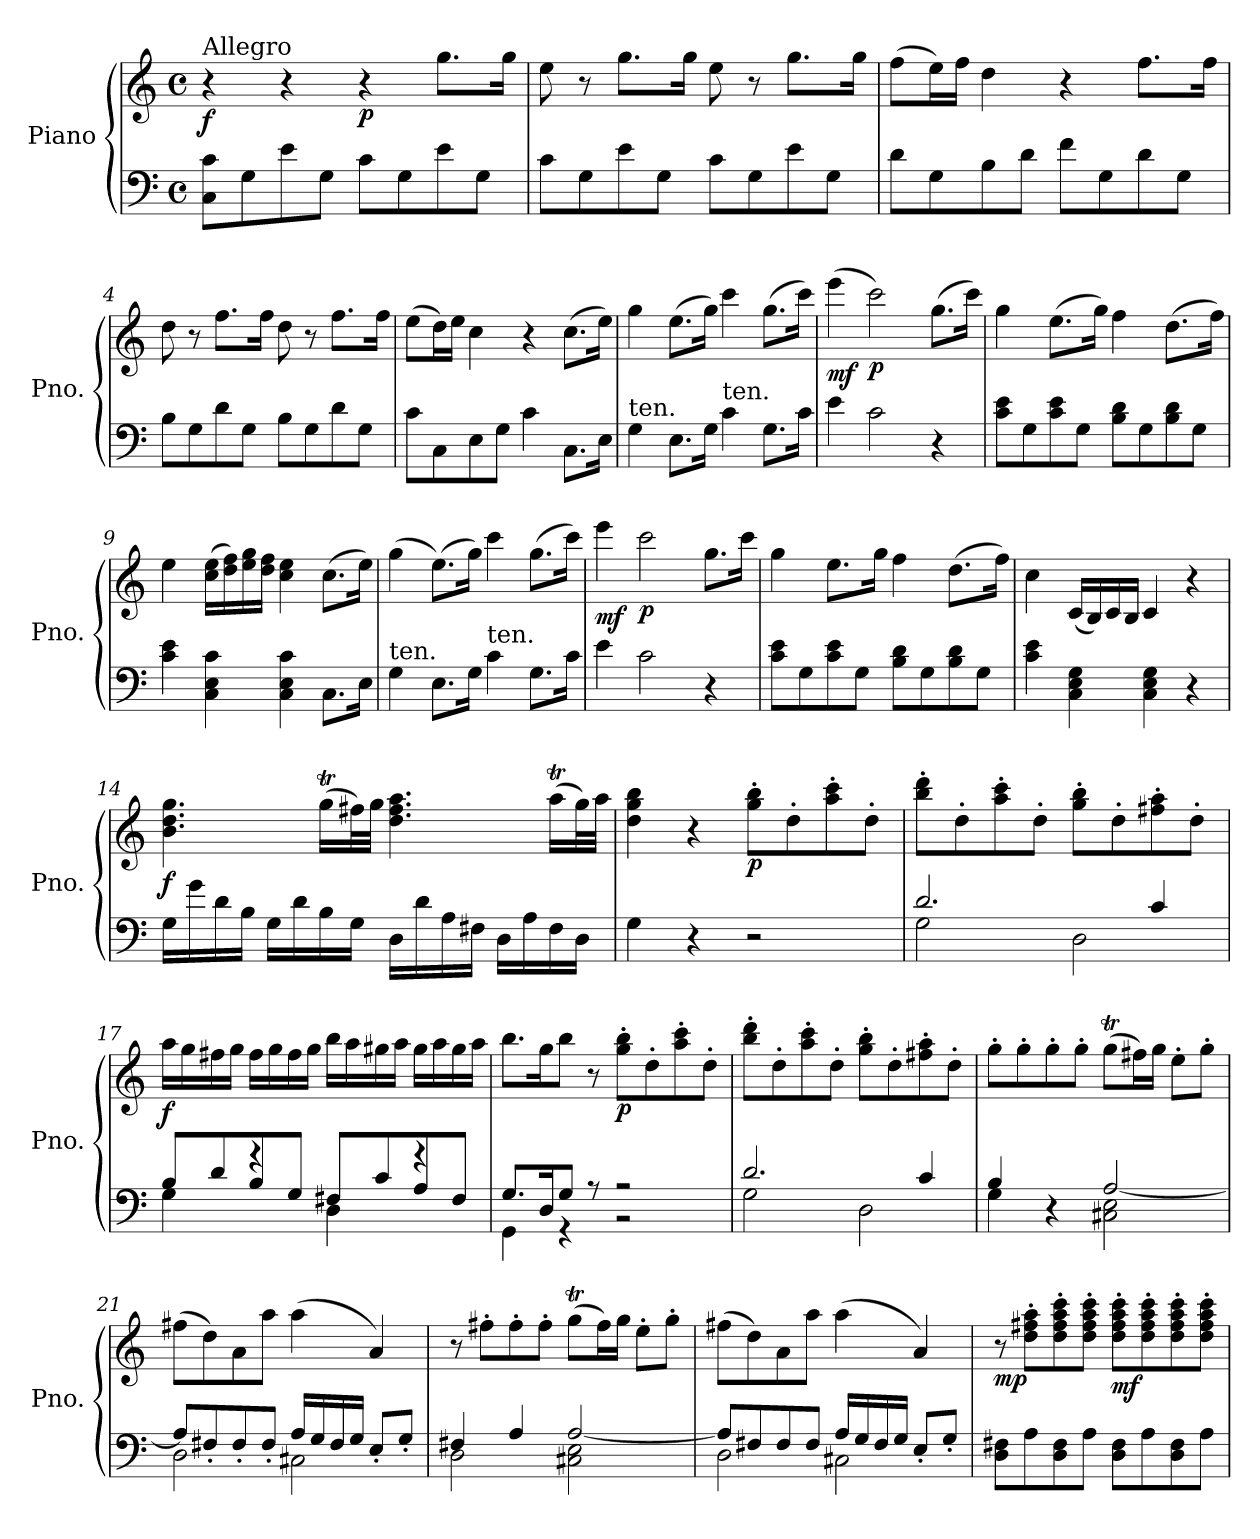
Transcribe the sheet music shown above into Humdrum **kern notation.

**kern	**kern	**dynam
*part1	*part1	*part1
*staff2	*staff1	*staff1/2
*I"Piano	*	*
*I'Pno.	*	*
*clefF4	*clefG2	*
*k[]	*k[]	*
*C:	*C:	*
*M4/4	*M4/4	*
*met(c)	*met(c)	*
=1	=1	=1
!	!LO:TX:a:t=Allegro	!
!	!	!LO:DY:b
8C\ 8c\L	4r	f
8G\	.	.
8e\	4r	.
8G\J	.	.
!	!	!LO:DY:b
8c\L	4r	p
8G\	.	.
8e\	8.gg\L	.
8G\J	.	.
.	16gg\Jk	.
=2	=2	=2
8c\L	8ee\	.
8G\	8r	.
8e\	8.gg\L	.
8G\J	.	.
.	16gg\Jk	.
8c\L	8ee\	.
8G\	8r	.
8e\	8.gg\L	.
8G\J	.	.
.	16gg\Jk	.
=3	=3	=3
8d\L	(8ff\L	.
8G\	16ee\L)	.
.	16ff\JJ	.
8B\	4dd\	.
8d\J	.	.
8f\L	4r	.
8G\	.	.
8d\	8.ff\L	.
8G\J	.	.
.	16ff\Jk	.
=4	=4	=4
8B\L	8dd\	.
8G\	8r	.
8d\	8.ff\L	.
8G\J	.	.
.	16ff\Jk	.
8B\L	8dd\	.
8G\	8r	.
8d\	8.ff\L	.
8G\J	.	.
.	16ff\Jk	.
!!LO:LB:g=z
=5	=5	=5
8c\L	(8ee\L	.
8C\	16dd\L)	.
.	16ee\JJ	.
8E\	4cc\	.
8G\J	.	.
4c\	4r	.
8.C\L	(8.cc\L	.
16E\Jk	16ee\Jk)	.
=6	=6	=6
!LO:TX:a:t=ten.	!	!
4G\	4gg\	.
8.E\L	(8.ee\L	.
16G\Jk	16gg\Jk)	.
!LO:TX:a:t=ten.	!	!
4c\	4ccc\	.
8.G\L	(8.gg\L	.
16c\Jk	16ccc\Jk)	.
=7	=7	=7
!	!	!LO:DY:b
4e\	(4eee\	mf
!	!	!LO:DY:b
2c\	2ccc\)	p
4r	(8.gg\L	.
.	16ccc\Jk)	.
=8	=8	=8
8c\ 8e\L	4gg\	.
8G\	.	.
8c\ 8e\	(8.ee\L	.
8G\J	.	.
.	16gg\Jk)	.
8B\ 8d\L	4ff\	.
8G\	.	.
8B\ 8d\	(8.dd\L	.
8G\J	.	.
.	16ff\Jk)	.
=9	=9	=9
4c\ 4e\	4ee\	.
4C\ 4E\ 4c\	(16cc\ 16ee\LL	.
.	16dd\ 16ff\)	.
.	16ee\ 16gg\	.
.	16dd\ 16ff\JJ	.
4C\ 4E\ 4c\	4cc\ 4ee\	.
8.C\L	(8.cc\L	.
16E\Jk	16ee\Jk)	.
=10	=10	=10
!LO:TX:a:t=ten.	!	!
4G\	(4gg\	.
8.E\L	(8.ee\L)	.
16G\Jk	16gg\Jk)	.
!LO:TX:a:t=ten.	!	!
4c\	4ccc\	.
8.G\L	(8.gg\L	.
16c\Jk	16ccc\Jk)	.
!!LO:LB:g=z
=11	=11	=11
!	!	!LO:DY:b
4e\	4eee\	mf
!	!	!LO:DY:b
2c\	2ccc\	p
4r	8.gg\L	.
.	16ccc\Jk	.
=12	=12	=12
8c\ 8e\L	4gg\	.
8G\	.	.
8c\ 8e\	8.ee\L	.
8G\J	.	.
.	16gg\Jk	.
8B\ 8d\L	4ff\	.
8G\	.	.
8B\ 8d\	(8.dd\L	.
8G\J	.	.
.	16ff\Jk)	.
=13	=13	=13
4c\ 4e\	4cc\	.
4C\ 4E\ 4G\	(16c/LL	.
.	16B/)	.
.	16c/	.
.	16B/JJ	.
4C\ 4E\ 4G\	4c/	.
4r	4r	.
=14	=14	=14
!	!	!LO:DY:b
16G\LL	4.b\ 4.dd\ 4.gg\	f
16g\	.	.
16d\	.	.
16B\JJ	.	.
16G\LL	.	.
16d\	.	.
16B\	(16ggT\LL	.
16G\JJ	32ff#X\L)	.
.	32gg\JJJ	.
16D\LL	4.dd\ 4.ff#\ 4.aa\	.
16d\	.	.
16A\	.	.
16F#X\JJ	.	.
16D\LL	.	.
16A\	.	.
16F#\	(16aaT\LL	.
16D\JJ	32gg\L)	.
.	32aa\JJJ	.
=15	=15	=15
4G\	4dd\ 4gg\ 4bb\	.
4r	4r	.
!	!	!LO:DY:b
2r	8gg\' 8bb\'L	p
.	8dd'\	.
.	8aa\' 8ccc\'	.
.	8dd'\J	.
!!LO:LB:g=z
=16	=16	=16
*^	*	*
2G\	2.d/	8bb\' 8ddd\'L	.
.	.	8dd'\	.
.	.	8aa\' 8ccc\'	.
.	.	8dd'\J	.
2D\	.	8gg\' 8bb\'L	.
.	.	8dd'\	.
.	4c/	8ff#X\' 8aa\'	.
.	.	8dd'\J	.
=17	=17	=17	=17
!	!	!	!LO:DY:b
4G\	8B/L	16aa\LL	f
.	.	16gg\	.
.	8d/	16ff#X\	.
.	.	16gg\JJ	.
4r	8B/	16ff#\LL	.
.	.	16gg\	.
.	8G/J	16ff#\	.
.	.	16gg\JJ	.
4D\	8F#X/L	16bb\LL	.
.	.	16aa\	.
.	8c/	16gg#X\	.
.	.	16aa\JJ	.
4r	8A/	16gg#\LL	.
.	.	16aa\	.
.	8F#/J	16gg#\	.
.	.	16aa\JJ	.
=18	=18	=18	=18
8.G/L	4GG\	8.bb\L	.
16D/K	.	16gg\K	.
8G/J	4rGG	8bb\J	.
8r	.	8r	.
!	!	!	!LO:DY:b
2r	2r	8gg\' 8bb\'L	p
.	.	8dd'\	.
.	.	8aa\' 8ccc\'	.
.	.	8dd'\J	.
=19	=19	=19	=19
2G\	2.d/	8bb\' 8ddd\'L	.
.	.	8dd'\	.
.	.	8aa\' 8ccc\'	.
.	.	8dd'\J	.
2D\	.	8gg\' 8bb\'L	.
.	.	8dd'\	.
.	4c/	8ff#X\' 8aa\'	.
.	.	8dd'\J	.
!!LO:PB:g=z
=20	=20	=20	=20
4G\	4B/	8gg'\L	.
.	.	8gg'\	.
4r	4ryy	8gg'\	.
.	.	8gg'\J	.
2C#X\ 2E\	[2A/	(8ggT\L	.
.	.	16ff#X\L)	.
.	.	16gg\JJ	.
.	.	8ee'\L	.
.	.	8gg'\J	.
=21	=21	=21	=21
2D\	8A/L]	(8ff#X\L	.
.	8F#X'/	8dd\)	.
.	8F#'/	8a\	.
.	8F#'/J	8aa\J	.
2C#X\	16A/LL	(4aa\	.
.	16G/	.	.
.	16F#/	.	.
.	16G/JJ	.	.
.	8E'/L	4a/)	.
.	8G'/J	.	.
=22	=22	=22	=22
2D\	4F#X/	8r	.
.	.	8ff#X'\L	.
.	4A/	8ff#'\	.
.	.	8ff#'\J	.
2C#X\ 2E\	[2A/	(8ggT\L	.
.	.	16ff#\L)	.
.	.	16gg\JJ	.
.	.	8ee'\L	.
.	.	8gg'\J	.
=23	=23	=23	=23
2D\	8A/L]	(8ff#X\L	.
.	8F#X/	8dd\)	.
.	8F#/	8a\	.
.	8F#/J	8aa\J	.
2C#X\	16A/LL	(4aa\	.
.	16G/	.	.
.	16F#/	.	.
.	16G/JJ	.	.
.	8E'/L	4a/)	.
.	8G'/J	.	.
!!LO:LB:g=z
=24	=24	=24	=24
!LO:TX:a:t=cresc.	!	!	!
!	!	!	!LO:DY:b
*v	*v	*	*
8D\ 8F#X\L	8r	mp
8A\	8dd\' 8ff#X\' 8aa\'L	.
8D\ 8F#\	8dd\' 8ff#\' 8aa\' 8ccc\'	.
8A\J	8dd\' 8ff#\' 8aa\' 8ccc\'J	.
!	!	!LO:DY:b
8D\ 8F#\L	8dd\' 8ff#\' 8aa\' 8ccc\'L	mf
8A\	8dd\' 8ff#\' 8aa\' 8ccc\'	.
8D\ 8F#\	8dd\' 8ff#\' 8aa\' 8ccc\'	.
8A\J	8dd\' 8ff#\' 8aa\' 8ccc\'J	.
=	=	=
*-	*-	*-
